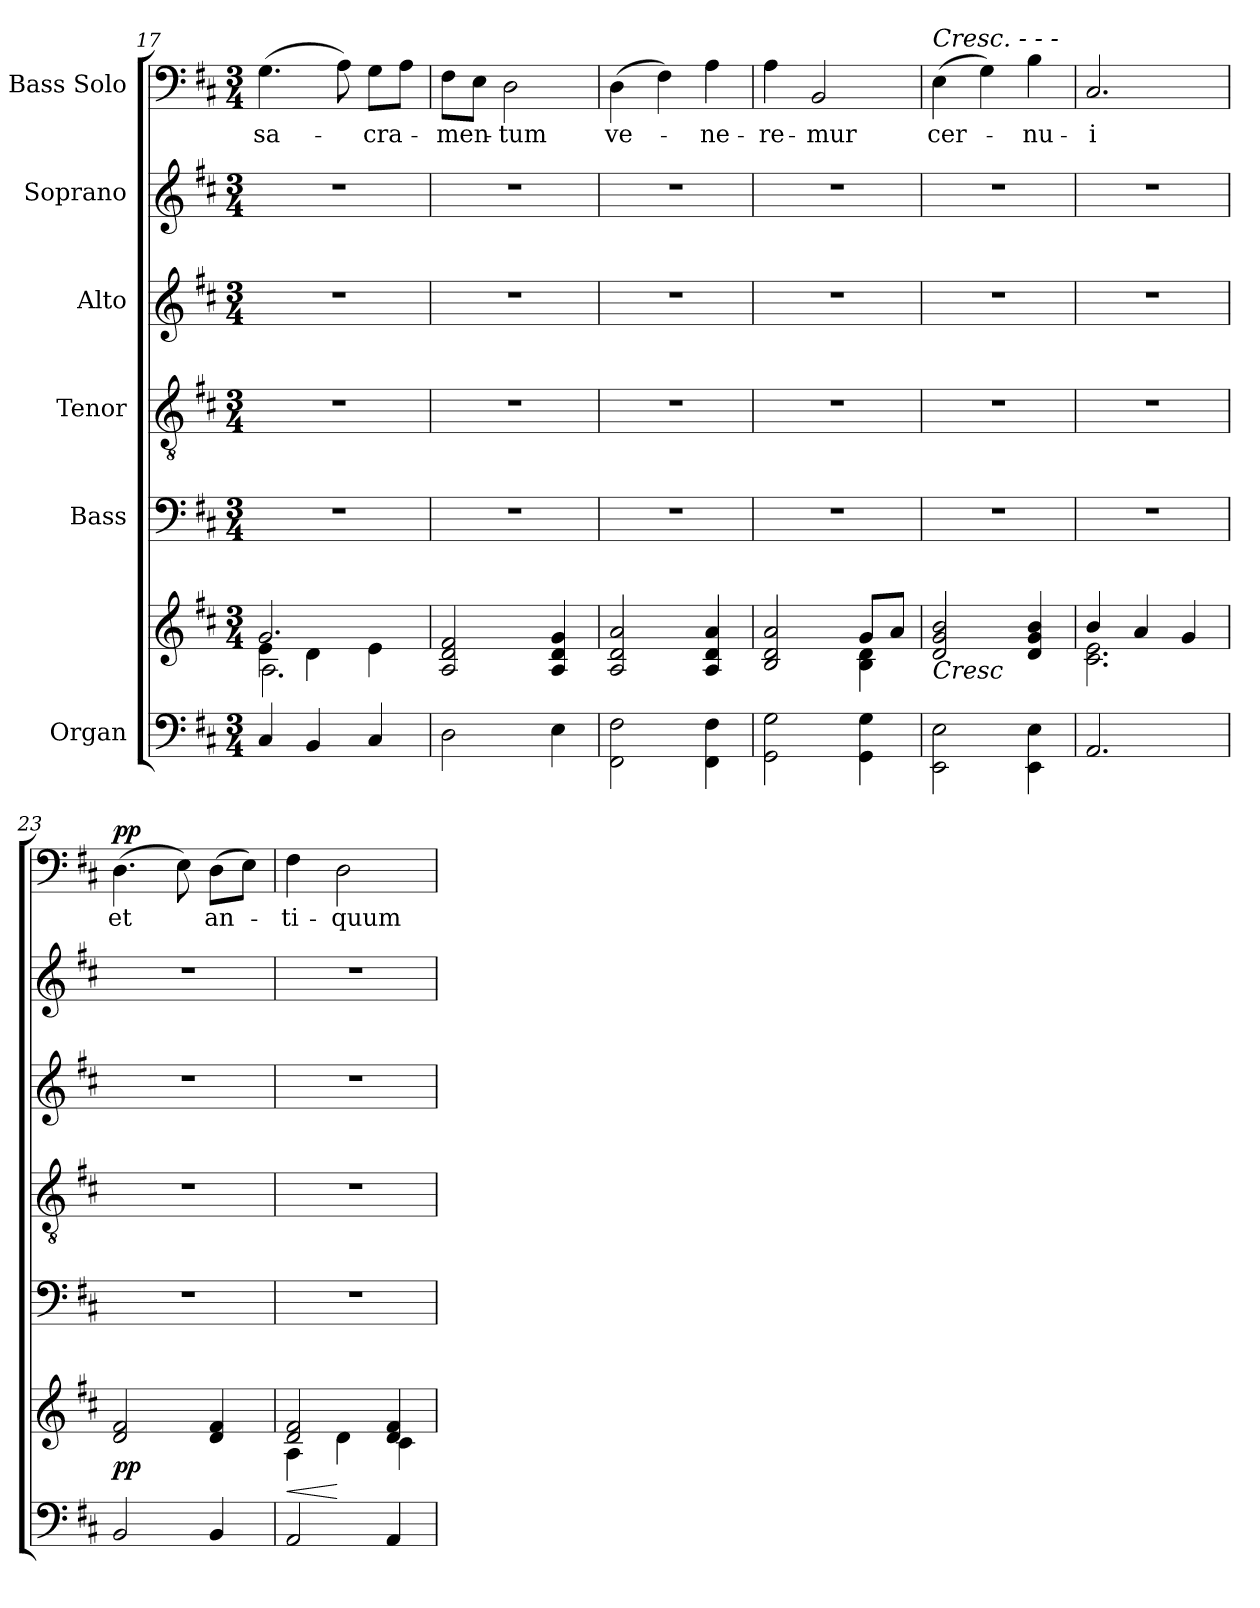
**kern	**kern	**dynam	**kern	**kern	**kern	**kern	**kern	**text	**dynam
*part6	*part6	*part6	*part5	*part4	*part3	*part2	*part1	*part1	*part1
*staff7	*staff6	*staff6/7	*staff5	*staff4	*staff3	*staff2	*staff1	*staff1	*staff1
*I"Organ	*	*	*I"Bass	*I"Tenor	*I"Alto	*I"Soprano	*I"Bass Solo	*	*
*clefF4	*clefG2	*	*clefF4	*clefGv2	*clefG2	*clefG2	*clefF4	*	*
*	*	*	*	*ITrd7c12	*	*	*	*	*
*k[f#c#]	*k[f#c#]	*	*k[f#c#]	*k[f#c#]	*k[f#c#]	*k[f#c#]	*k[f#c#]	*	*
*D:	*D:	*	*D:	*D:	*D:	*D:	*D:	*	*
*M3/4	*M3/4	*	*M3/4	*M3/4	*M3/4	*M3/4	*M3/4	*	*
=17	=17	=17	=17	=17	=17	=17	=17	=17	=17
*	*^	*	*	*	*	*	*	*	*
*	*	*^	*	*	*	*	*	*	*	*
!	!	!	!	!	!LO:N:vis=1	!LO:N:vis=1	!LO:N:vis=1	!LO:N:vis=1	!	!	!
!	!	!	!	!	!	!	!	!	!	!LO:LY:b:color=#000000	!
4C#i/	4ei\	2.gi/	2.Ai\	.	2.r	2.r	2.r	2.r	(4.Gi\	sa-	.
4BBi/	4di\	.	.	.	.	.	.	.	.	.	.
.	.	.	.	.	.	.	.	.	8Ai\)	.	.
!	!	!	!	!	!	!	!	!	!	!LO:LY:b:color=#000000	!
4C#i/	4ei\	.	.	.	.	.	.	.	8Gi\L	-cra-	.
.	.	.	.	.	.	.	.	.	8Ai\J	.	.
*	*v	*v	*v	*	*	*	*	*	*	*	*
=18	=18	=18	=18	=18	=18	=18	=18	=18	=18
!	!	!	!LO:N:vis=1	!LO:N:vis=1	!LO:N:vis=1	!LO:N:vis=1	!	!	!
!	!	!	!	!	!	!	!	!LO:LY:b:color=#000000	!
2Di\	2Ai/ 2di 2f#i	.	2.r	2.r	2.r	2.r	8F#i\L	-men-	.
.	.	.	.	.	.	.	8Ei\J	.	.
!	!	!	!	!	!	!	!	!LO:LY:b:color=#000000	!
.	.	.	.	.	.	.	2Di\	-tum	.
4Ei\	4Ai/ 4di 4gi	.	.	.	.	.	.	.	.
=19	=19	=19	=19	=19	=19	=19	=19	=19	=19
!	!	!	!LO:N:vis=1	!LO:N:vis=1	!LO:N:vis=1	!LO:N:vis=1	!	!	!
!	!	!	!	!	!	!	!	!LO:LY:b:color=#000000	!
2FF#i\ 2F#i	2Ai/ 2di 2ai	.	2.r	2.r	2.r	2.r	(4Di\	ve-	.
.	.	.	.	.	.	.	4F#i\)	.	.
!	!	!	!	!	!	!	!	!LO:LY:b:color=#000000	!
4FF#i\ 4F#i	4Ai/ 4di 4ai	.	.	.	.	.	4Ai\	-ne-	.
=20	=20	=20	=20	=20	=20	=20	=20	=20	=20
*	*^	*	*	*	*	*	*	*	*
!	!	!	!	!LO:N:vis=1	!LO:N:vis=1	!LO:N:vis=1	!LO:N:vis=1	!	!	!
!	!	!	!	!	!	!	!	!	!LO:LY:b:color=#000000	!
2GGi\ 2Gi	2Bi/ 2di 2ai	2ryy	.	2.r	2.r	2.r	2.r	4Ai\	-re-	.
!	!	!	!	!	!	!	!	!	!LO:LY:b:color=#000000	!
.	.	.	.	.	.	.	.	2BBi/	-mur	.
4GGi\ 4Gi	8gi/L	4Bi\ 4di	.	.	.	.	.	.	.	.
.	8ai/J	.	.	.	.	.	.	.	.	.
=21	=21	=21	=21	=21	=21	=21	=21	=21	=21	=21
!	!	!	!	!LO:N:vis=1	!LO:N:vis=1	!LO:N:vis=1	!LO:N:vis=1	!	!	!
!	!	!	!	!	!	!	!	!LO:TX:a:i:t=Cresc.  -  -  -	!	!
!	!LO:TX:b:i:t=Cresc	!	!	!	!	!	!	!	!	!
!	!	!	!	!	!	!	!	!	!LO:LY:b:color=#000000	!
2EEi\ 2Ei	2di/ 2gi 2bi	2ryy	.	2.r	2.r	2.r	2.r	(4Ei\	cer-	.
.	.	.	.	.	.	.	.	4Gi\)	.	.
!	!	!	!	!	!	!	!	!	!LO:LY:b:color=#000000	!
4EEi\ 4Ei	4di/ 4gi 4bi	4ryy	.	.	.	.	.	4Bi\	-nu-	.
=22	=22	=22	=22	=22	=22	=22	=22	=22	=22	=22
!	!	!	!	!LO:N:vis=1	!LO:N:vis=1	!LO:N:vis=1	!LO:N:vis=1	!	!	!
!	!	!	!	!	!	!	!	!	!LO:LY:b:color=#000000	!
2.AAi/	4bi/	2.c#i\ 2.ei	.	2.r	2.r	2.r	2.r	2.C#i/	-i	.
.	4ai/	.	.	.	.	.	.	.	.	.
.	4gi/	.	.	.	.	.	.	.	.	.
*	*v	*v	*	*	*	*	*	*	*	*
=23	=23	=23	=23	=23	=23	=23	=23	=23	=23
!	!	!	!LO:N:vis=1	!LO:N:vis=1	!LO:N:vis=1	!LO:N:vis=1	!	!	!
!	!	!	!	!	!	!	!	!LO:LY:b:color=#000000	!
2BBi/	2di/ 2f#i	pp	2.r	2.r	2.r	2.r	(4.Di\	et	pp
.	.	.	.	.	.	.	8Ei\)	.	.
!	!	!	!	!	!	!	!	!LO:LY:b:color=#000000	!
4BBi/	4di/ 4f#i	.	.	.	.	.	(8Di\L	an-	.
.	.	.	.	.	.	.	8Ei\J)	.	.
!!LO:LB:g=z
=24	=24	=24	=24	=24	=24	=24	=24	=24	=24
*	*^	*	*	*	*	*	*	*	*
*	*	*^	*	*	*	*	*	*	*	*
!	!	!	!	!LO:HP:b	!	!	!	!	!	!	!
!	!	!	!	!LO:HP:n=1:b	!LO:N:vis=1	!LO:N:vis=1	!LO:N:vis=1	!LO:N:vis=1	!	!	!
!	!	!	!	!	!	!	!	!	!	!LO:LY:b:color=#000000	!
2AAi/	2di/ 2f#i	2ryy	4Ai\	< >	2.r	2.r	2.r	2.r	4F#i\	-ti-	.
!	!	!	!	!	!	!	!	!	!	!LO:LY:b:color=#000000	!
.	.	.	4di\	[	.	.	.	.	2Di\	-quum	.
4AAi/	4di/ 4f#i	4c#i\	4ryy	]	.	.	.	.	.	.	.
*	*v	*v	*v	*	*	*	*	*	*	*	*
=	=	=	=	=	=	=	=	=	=
*-	*-	*-	*-	*-	*-	*-	*-	*-	*-
